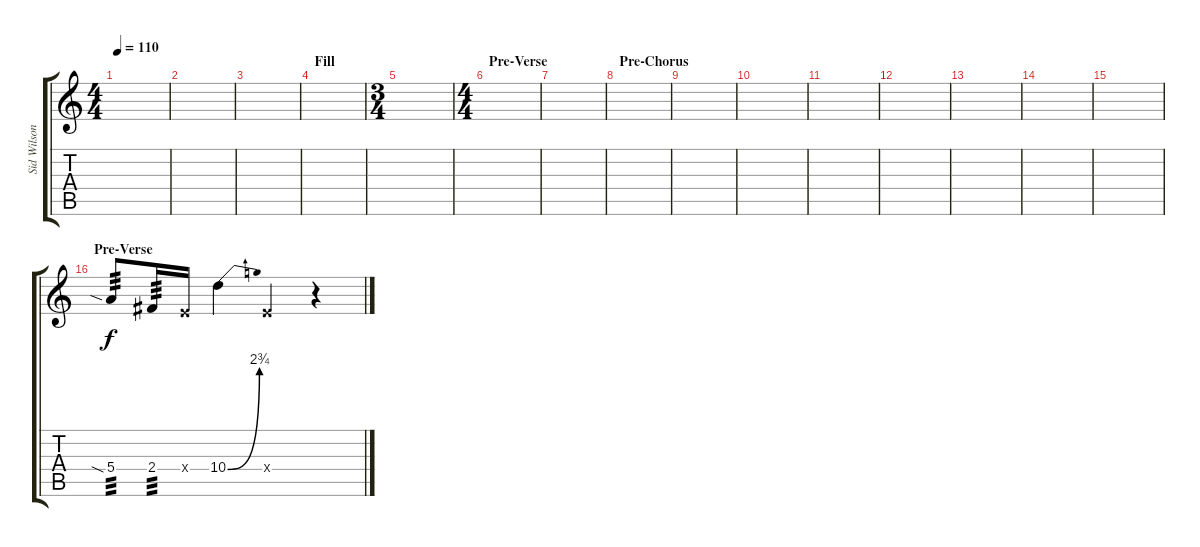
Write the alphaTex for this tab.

\track ("Sid Wilson" "Sid Wilson") {instrument guitarharmonics}
\staff {score tabs}
\tuning (E4 B3 G3 E3 B2 E2) {hide}
\ts (4 4)
\tempo 110
\clef g2
\ks c
|
|
|
\section ("" "Fill")
|
\ts (3 4)
|
\ts (4 4)
\section ("" "Pre-Verse")
|
|
\section ("" "Pre-Chorus")
|
|
|
|
|
|
|
|
\section ("" "Pre-Verse")
5.4{sia}.8{tp 3 dy f} 2.4.16{tp 3} 0.4{x}.16 10.4{be (bend 0 0 60 11)}.4 0.4{x}.4 r.4
